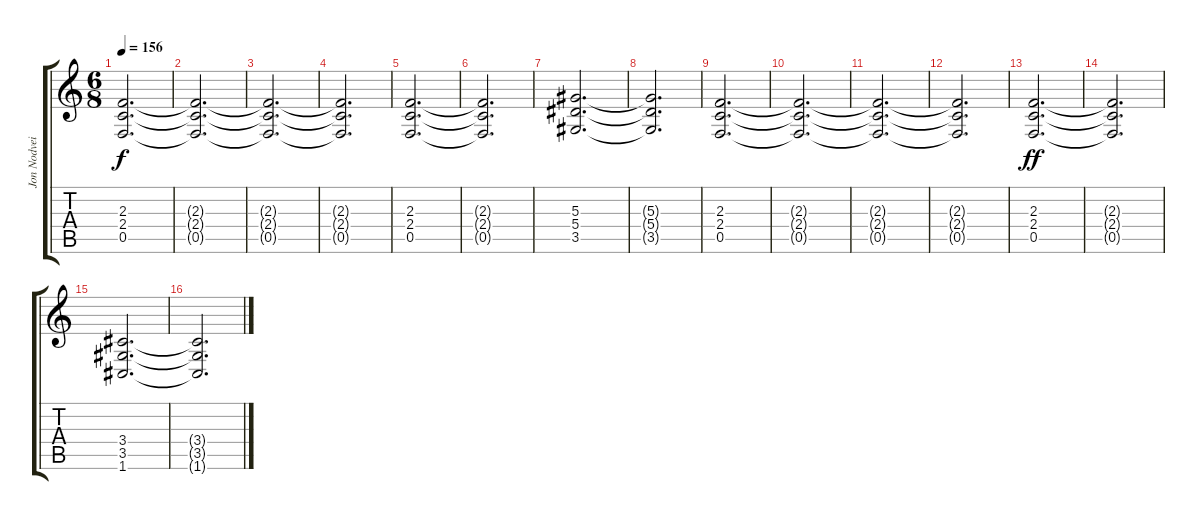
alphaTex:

\track ("Jon Nodveidt (Rhythm 1)" "Jon Nodvei") {instrument distortionguitar}
\staff {score tabs}
\tuning (C4 G3 Eb3 Bb2 F2 C2) {hide}
\ts (6 8)
\tempo 156
\clef g2
\ks c
(2.3 2.4 0.5).2{d dy f} |
(2.3{t} 2.4{t} 0.5{t}).2{d} |
(2.3{t} 2.4{t} 0.5{t}).2{d} |
(2.3{t} 2.4{t} 0.5{t}).2{d} |
(2.3 2.4 0.5).2{d} |
(2.3{t} 2.4{t} 0.5{t}).2{d} |
(5.3 5.4 3.5).2{d} |
(5.3{t} 5.4{t} 3.5{t}).2{d} |
(2.3 2.4 0.5).2{d} |
(2.3{t} 2.4{t} 0.5{t}).2{d} |
(2.3{t} 2.4{t} 0.5{t}).2{d} |
(2.3{t} 2.4{t} 0.5{t}).2{d} |
(2.3 2.4 0.5).2{d dy ff} |
(2.3{t} 2.4{t} 0.5{t}).2{d} |
(3.4 3.5 1.6).2{d} |
(3.4{t} 3.5{t} 1.6{t}).2{d}
